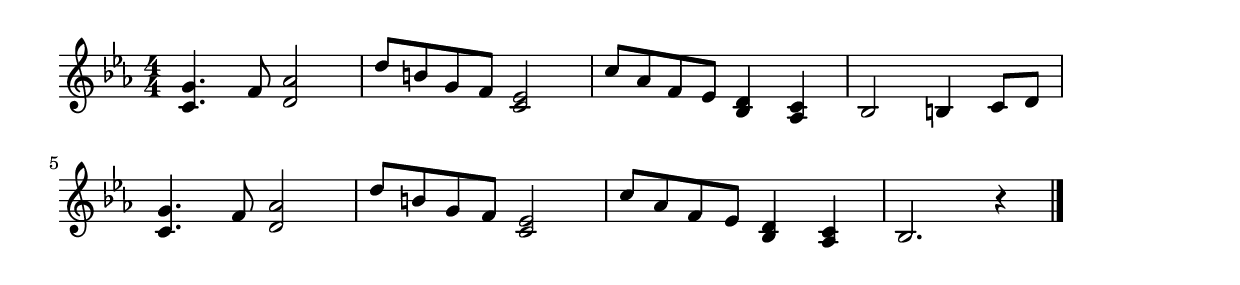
\version "2.18.2"

% オネスティ(ビリー・ジョエル)
% \index{おねすてぃ@オネスティ(ビリー・ジョエル)}


\score {

\layout {
line-width = #170
indent = 0\mm
}
 
\relative c' {
\key es \major
\time 4/4
\set Score.tempoHideNote = ##t
\tempo 4=120
\numericTimeSignature

<c g' >4. f8 <d as' >2 |
d'8 b g f <c es >2 |
c'8 as f es <bes d >4 <as c > |
bes2 b4 c8 d |
\break
<c g' >4. f8 <d as' >2 |
d'8 b g f <c es >2 |
c'8 as f es <bes d >4 <as c > |
bes2. r4 |

\bar "|."
}

\midi {}

}